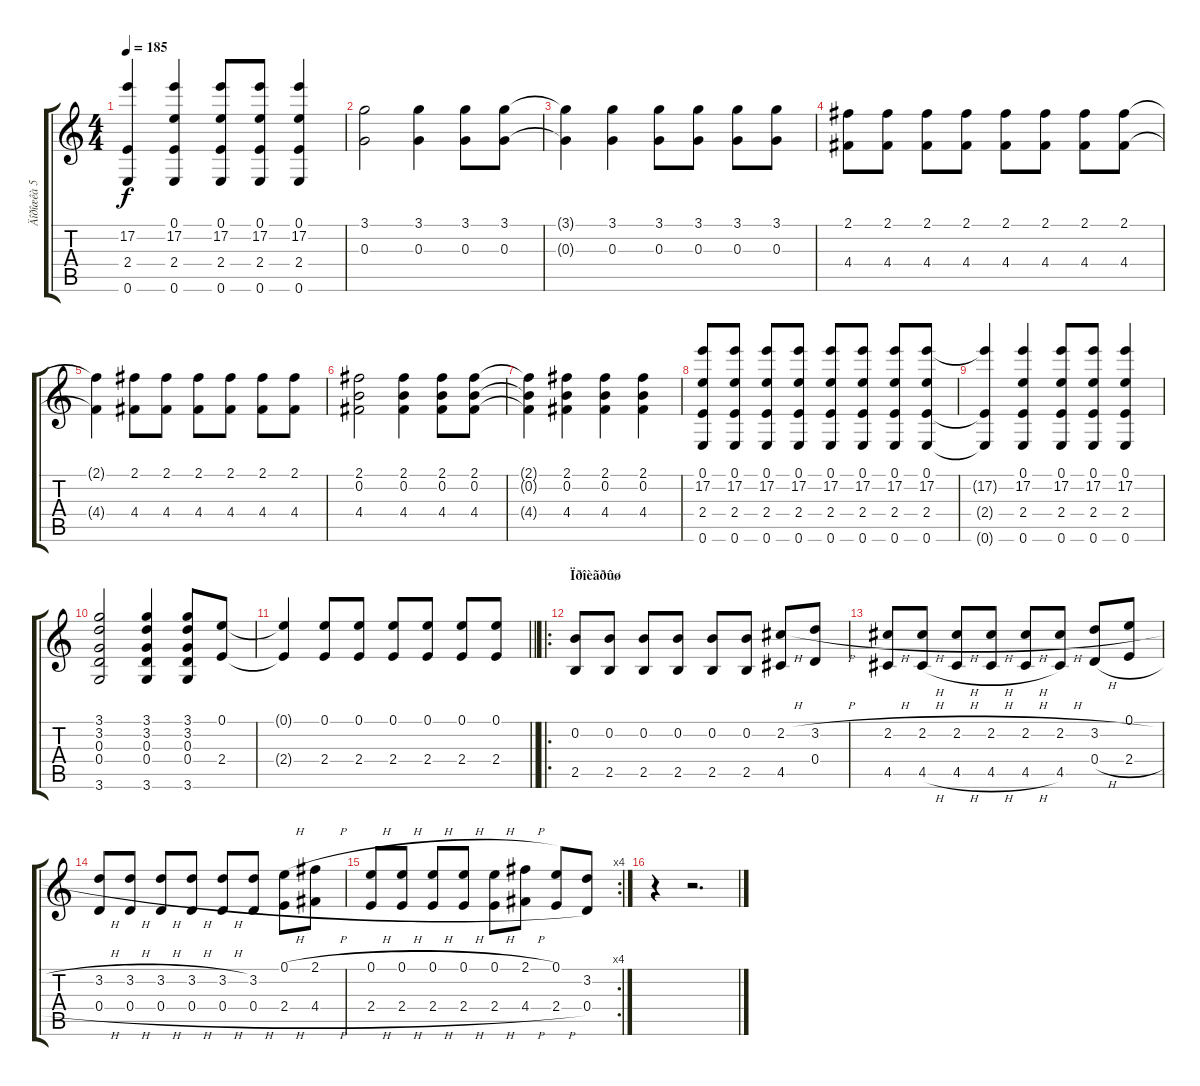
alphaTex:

\track ("Äîðîæêà 5" "Äîðîæêà 5") {instrument electricguitarclean}
\staff {score tabs}
\tuning (E4 B3 G3 D3 A2 E2) {hide}
\ts (4 4)
\tempo 185
\clef g2
\ks c
(17.2{t} 2.4{t} 0.6{t}).4{dy f} (0.1 17.2 2.4 0.6).4 (0.1 17.2 2.4 0.6).8 (0.1 17.2 2.4 0.6).8 (0.1 17.2 2.4 0.6).4 |
(3.1 0.3).2 (3.1 0.3).4 (3.1 0.3).8 (3.1 0.3).8 |
(3.1{t} 0.3{t}).4 (3.1 0.3).4 (3.1 0.3).8 (3.1 0.3).8 (3.1 0.3).8 (3.1 0.3).8 |
(2.1 4.4).8 (2.1 4.4).8 (2.1 4.4).8 (2.1 4.4).8 (2.1 4.4).8 (2.1 4.4).8 (2.1 4.4).8 (2.1 4.4).8 |
(2.1{t} 4.4{t}).4 (2.1 4.4).8 (2.1 4.4).8 (2.1 4.4).8 (2.1 4.4).8 (2.1 4.4).8 (2.1 4.4).8 |
(2.1 0.2 4.4).2 (2.1 0.2 4.4).4 (2.1 0.2 4.4).8 (2.1 0.2 4.4).8 |
(2.1{t} 0.2{t} 4.4{t}).4 (2.1 0.2 4.4).4 (2.1 0.2 4.4).4 (2.1 0.2 4.4).4 |
(0.1 17.2 2.4 0.6).8 (0.1 17.2 2.4 0.6).8 (0.1 17.2 2.4 0.6).8 (0.1 17.2 2.4 0.6).8 (0.1 17.2 2.4 0.6).8 (0.1 17.2 2.4 0.6).8 (0.1 17.2 2.4 0.6).8 (0.1 17.2 2.4 0.6).8 |
(17.2{t} 2.4{t} 0.6{t}).4 (0.1 17.2 2.4 0.6).4 (0.1 17.2 2.4 0.6).8 (0.1 17.2 2.4 0.6).8 (0.1 17.2 2.4 0.6).4 |
(3.1 3.2 0.3 0.4 3.6).2 (3.1 3.2 0.3 0.4 3.6).4 (3.1 3.2 0.3 0.4 3.6).8 (0.1 2.4).8 |
\barLineRight lightlight
(0.1{t} 2.4{t}).4 (0.1 2.4).8 (0.1 2.4).8 (0.1 2.4).8 (0.1 2.4).8 (0.1 2.4).8 (0.1 2.4).8 |
\ro
\section ("" "Ïðîèãðûø")
(0.2 2.5).8 (0.2 2.5).8 (0.2 2.5).8 (0.2 2.5).8 (0.2 2.5).8 (0.2 2.5).8 (2.2{h} 4.5).8 (3.2{h} 0.4).8 |
(2.2{h} 4.5).8 (2.2{h} 4.5{h}).8 (2.2{h} 4.5{h}).8 (2.2{h} 4.5{h}).8 (2.2{h} 4.5{h}).8 (2.2{h} 4.5).8 (3.2{h} 0.4{h}).8 (0.1 2.4{h}).8 |
(3.2{h} 0.4{h}).8 (3.2{h} 0.4{h}).8 (3.2{h} 0.4{h}).8 (3.2{h} 0.4{h}).8 (3.2{h} 0.4{h}).8 (3.2 0.4{h}).8 (0.1{h} 2.4{h}).8 (2.1{h} 4.4{h}).8 |
\rc 4
(0.1{h} 2.4{h}).8 (0.1{h} 2.4{h}).8 (0.1{h} 2.4{h}).8 (0.1{h} 2.4{h}).8 (0.1{h} 2.4{h}).8 (2.1{h} 4.4{h}).8 (0.1 2.4{h}).8 (3.2 0.4).8 |
r.4 r.2{d}
